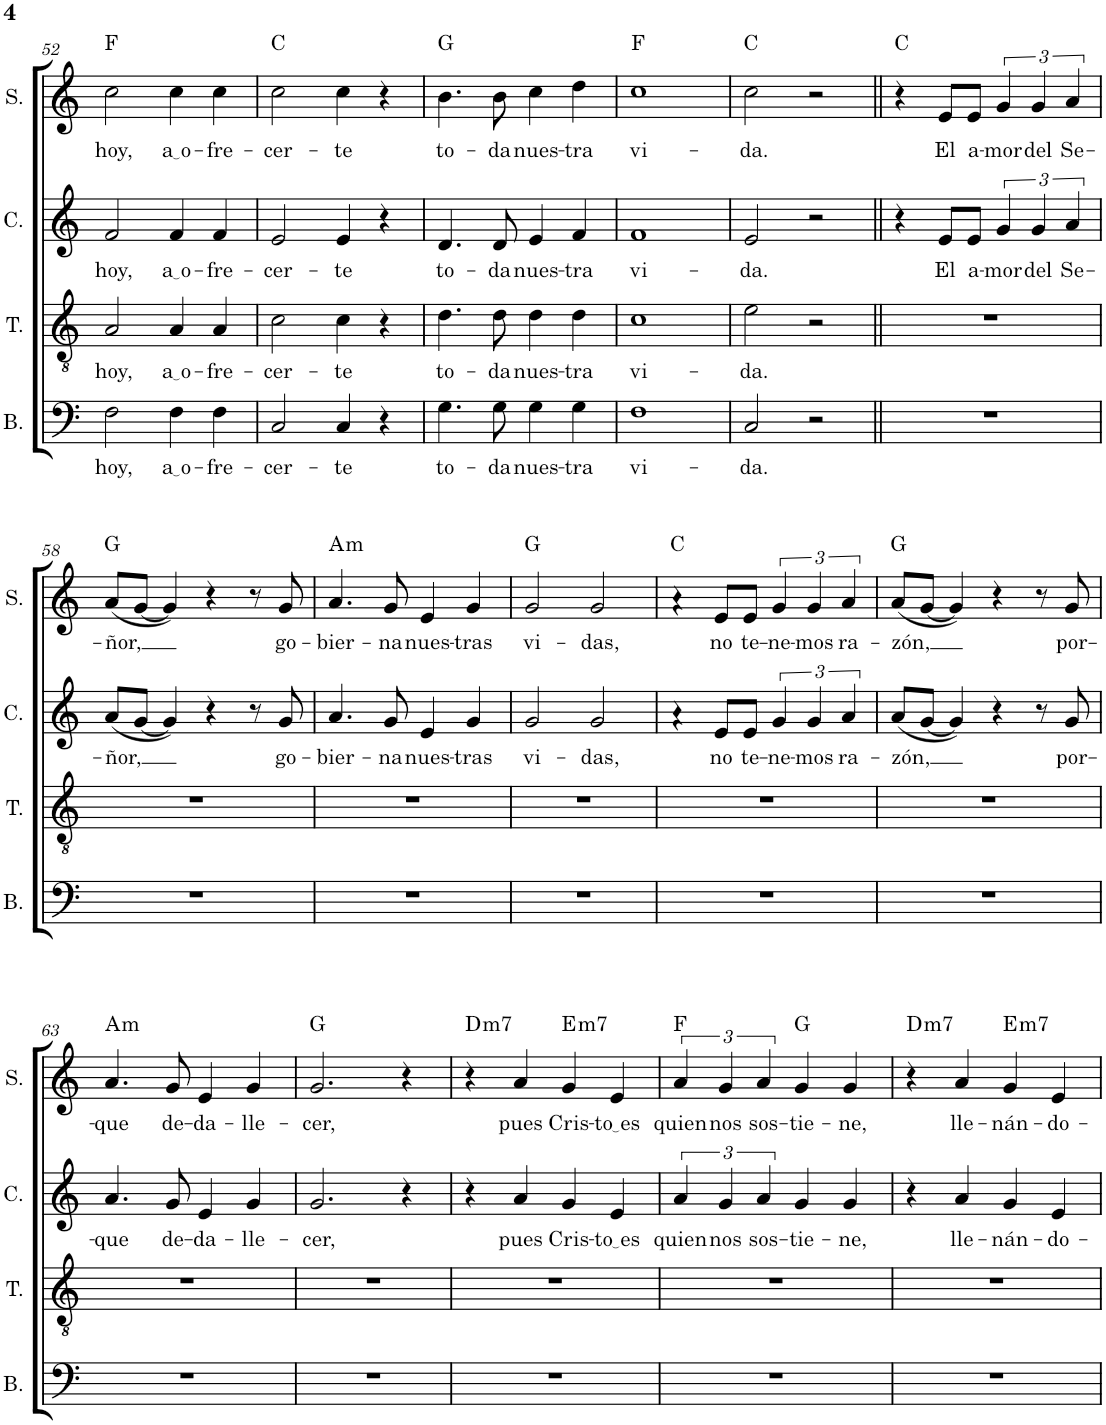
**kern	**text	**kern	**text	**kern	**text	**kern	**text	**harte
*part4	*part4	*part3	*part3	*part2	*part2	*part1	*part1	*part1
*staff4	*staff4	*staff3	*staff3	*staff2	*staff2	*staff1	*staff1	*
*I"Bajo	*	*I"Tenor	*	*I"Contralto	*	*I"Soprano	*	*
*I'B.	*	*I'T.	*	*I'C.	*	*I'S.	*	*
!!LO:PB:g=z
*clefF4	*	*clefGv2	*	*clefG2	*	*clefG2	*	*
*k[]	*	*k[]	*	*k[]	*	*k[]	*	*
*M4/4	*	*M4/4	*	*M4/4	*	*M4/4	*	*
=52	=52	=52	=52	=52	=52	=52	=52	=52
!	!LO:LY:b	!	!LO:LY:b	!	!LO:LY:b	!	!LO:LY:b	!
2F\	hoy,	2A/	hoy,	2f/	hoy,	2cc\	hoy,	F:maj
!	!LO:LY:b	!	!LO:LY:b	!	!LO:LY:b	!	!LO:LY:b	!
4F\	a o	4A/	a o	4f/	a o	4cc\	a o	.
!	!LO:LY:b	!	!LO:LY:b	!	!LO:LY:b	!	!LO:LY:b	!
4F\	-fre-	4A/	-fre-	4f/	-fre-	4cc\	-fre-	.
=53	=53	=53	=53	=53	=53	=53	=53	=53
!	!LO:LY:b	!	!LO:LY:b	!	!LO:LY:b	!	!LO:LY:b	!
2C/	-cer-	2c\	-cer-	2e/	-cer-	2cc\	-cer-	C:maj
!	!LO:LY:b	!	!LO:LY:b	!	!LO:LY:b	!	!LO:LY:b	!
4C/	-te	4c\	-te	4e/	-te	4cc\	-te	.
4r	.	4r	.	4r	.	4r	.	.
=54	=54	=54	=54	=54	=54	=54	=54	=54
!	!LO:LY:b	!	!LO:LY:b	!	!LO:LY:b	!	!LO:LY:b	!
4.G\	to-	4.d\	to-	4.d/	to-	4.b\	to-	G:maj
!	!LO:LY:b	!	!LO:LY:b	!	!LO:LY:b	!	!LO:LY:b	!
8G\	-da	8d\	-da	8d/	-da	8b\	-da	.
!	!LO:LY:b	!	!LO:LY:b	!	!LO:LY:b	!	!LO:LY:b	!
4G\	nues-	4d\	nues-	4e/	nues-	4cc\	nues-	.
!	!LO:LY:b	!	!LO:LY:b	!	!LO:LY:b	!	!LO:LY:b	!
4G\	-tra	4d\	-tra	4f/	-tra	4dd\	-tra	.
=55	=55	=55	=55	=55	=55	=55	=55	=55
!	!LO:LY:b	!	!LO:LY:b	!	!LO:LY:b	!	!LO:LY:b	!
1F	vi-	1c	vi-	1f	vi-	1cc	vi-	F:maj
=56	=56	=56	=56	=56	=56	=56	=56	=56
!	!LO:LY:b	!	!LO:LY:b	!	!LO:LY:b	!	!LO:LY:b	!
2C/	-da.	2e\	-da.	2e/	-da.	2cc\	-da.	C:maj
2r	.	2r	.	2r	.	2r	.	.
=57||	=57||	=57||	=57||	=57||	=57||	=57||	=57||	=57||
1r	.	1r	.	4r	.	4r	.	C:maj
!	!	!	!	!	!LO:LY:b	!	!LO:LY:b	!
.	.	.	.	8e/L	El	8e/L	El	.
!	!	!	!	!	!LO:LY:b	!	!LO:LY:b	!
.	.	.	.	8e/J	a-	8e/J	a-	.
!	!	!	!	!	!LO:LY:b	!	!LO:LY:b	!
.	.	.	.	6g/	-mor	6g/	-mor	.
!	!	!	!	!	!LO:LY:b	!	!LO:LY:b	!
.	.	.	.	6g/	del	6g/	del	.
!	!	!	!	!	!LO:LY:b	!	!LO:LY:b	!
.	.	.	.	6a/	Se-	6a/	Se-	.
!!LO:LB:g=z
=58	=58	=58	=58	=58	=58	=58	=58	=58
!	!	!	!	!	!LO:LY:b	!	!LO:LY:b	!
1r	.	1r	.	(8a/L	-ñor,	(8a/L	-ñor,	G:maj
.	.	.	.	[8g/J	.	[8g/J	.	.
.	.	.	.	4g/])	.	4g/])	.	.
.	.	.	.	4r	.	4r	.	.
.	.	.	.	8r	.	8r	.	.
!	!	!	!	!	!LO:LY:b	!	!LO:LY:b	!
.	.	.	.	8g/	go-	8g/	go-	.
=59	=59	=59	=59	=59	=59	=59	=59	=59
!	!	!	!	!	!LO:LY:b	!	!LO:LY:b	!LO:H:kt=m
1r	.	1r	.	4.a/	-bier-	4.a/	-bier-	A:min
!	!	!	!	!	!LO:LY:b	!	!LO:LY:b	!
.	.	.	.	8g/	-na	8g/	-na	.
!	!	!	!	!	!LO:LY:b	!	!LO:LY:b	!
.	.	.	.	4e/	nues-	4e/	nues-	.
!	!	!	!	!	!LO:LY:b	!	!LO:LY:b	!
.	.	.	.	4g/	-tras	4g/	-tras	.
=60	=60	=60	=60	=60	=60	=60	=60	=60
!	!	!	!	!	!LO:LY:b	!	!LO:LY:b	!
1r	.	1r	.	2g/	vi-	2g/	vi-	G:maj
!	!	!	!	!	!LO:LY:b	!	!LO:LY:b	!
.	.	.	.	2g/	-das,	2g/	-das,	.
=61	=61	=61	=61	=61	=61	=61	=61	=61
1r	.	1r	.	4ra	.	4ra	.	C:maj
!	!	!	!	!	!LO:LY:b	!	!LO:LY:b	!
.	.	.	.	8e/L	no	8e/L	no	.
!	!	!	!	!	!LO:LY:b	!	!LO:LY:b	!
.	.	.	.	8e/J	te-	8e/J	te-	.
!	!	!	!	!	!LO:LY:b	!	!LO:LY:b	!
.	.	.	.	6g/	-ne-	6g/	-ne-	.
!	!	!	!	!	!LO:LY:b	!	!LO:LY:b	!
.	.	.	.	6g/	-mos	6g/	-mos	.
!	!	!	!	!	!LO:LY:b	!	!LO:LY:b	!
.	.	.	.	6a/	ra-	6a/	ra-	.
=62	=62	=62	=62	=62	=62	=62	=62	=62
!	!	!	!	!	!LO:LY:b	!	!LO:LY:b	!
1r	.	1r	.	(8a/L	-zón,	(8a/L	-zón,	G:maj
.	.	.	.	[8g/J	.	[8g/J	.	.
.	.	.	.	4g/])	.	4g/])	.	.
.	.	.	.	4r	.	4r	.	.
.	.	.	.	8r	.	8r	.	.
!	!	!	!	!	!LO:LY:b	!	!LO:LY:b	!
.	.	.	.	8g/	por-	8g/	por-	.
!!LO:LB:g=z
=63	=63	=63	=63	=63	=63	=63	=63	=63
!	!	!	!	!	!LO:LY:b	!	!LO:LY:b	!LO:H:kt=m
1r	.	1r	.	4.a/	-que	4.a/	-que	A:min
!	!	!	!	!	!LO:LY:b	!	!LO:LY:b	!
.	.	.	.	8g/	de-	8g/	de-	.
!	!	!	!	!	!LO:LY:b	!	!LO:LY:b	!
.	.	.	.	4e/	-da-	4e/	-da-	.
!	!	!	!	!	!LO:LY:b	!	!LO:LY:b	!
.	.	.	.	4g/	-lle-	4g/	-lle-	.
=64	=64	=64	=64	=64	=64	=64	=64	=64
!	!	!	!	!	!LO:LY:b	!	!LO:LY:b	!
1r	.	1r	.	2.g/	-cer,	2.g/	-cer,	G:maj
.	.	.	.	4r	.	4r	.	.
=65	=65	=65	=65	=65	=65	=65	=65	=65
!	!	!	!	!	!	!	!	!LO:H:kt=m7
1r	.	1r	.	4r	.	4r	.	D:min7
!	!	!	!	!	!LO:LY:b	!	!LO:LY:b	!
.	.	.	.	4a/	pues	4a/	pues	.
!	!	!	!	!	!LO:LY:b	!	!LO:LY:b	!LO:H:kt=m7
.	.	.	.	4g/	Cris-	4g/	Cris-	E:min7
!	!	!	!	!	!LO:LY:b	!	!LO:LY:b	!
.	.	.	.	4e/	to es	4e/	to es	.
=66	=66	=66	=66	=66	=66	=66	=66	=66
!	!	!	!	!	!LO:LY:b	!	!LO:LY:b	!
1r	.	1r	.	6a/	quien	6a/	quien	F:maj
!	!	!	!	!	!LO:LY:b	!	!LO:LY:b	!
.	.	.	.	6g/	nos	6g/	nos	.
!	!	!	!	!	!LO:LY:b	!	!LO:LY:b	!
.	.	.	.	6a/	sos-	6a/	sos-	.
!	!	!	!	!	!LO:LY:b	!	!LO:LY:b	!
.	.	.	.	4g/	-tie-	4g/	-tie-	G:maj
!	!	!	!	!	!LO:LY:b	!	!LO:LY:b	!
.	.	.	.	4g/	-ne,	4g/	-ne,	.
=67	=67	=67	=67	=67	=67	=67	=67	=67
!	!	!	!	!	!	!	!	!LO:H:kt=m7
1r	.	1r	.	4r	.	4r	.	D:min7
!	!	!	!	!	!LO:LY:b	!	!LO:LY:b	!
.	.	.	.	4a/	-lle-	4a/	-lle-	.
!	!	!	!	!	!LO:LY:b	!	!LO:LY:b	!LO:H:kt=m7
.	.	.	.	4g/	-nán-	4g/	-nán-	E:min7
!	!	!	!	!	!LO:LY:b	!	!LO:LY:b	!
.	.	.	.	4e/	-do-	4e/	-do-	.
=	=	=	=	=	=	=	=	=
*-	*-	*-	*-	*-	*-	*-	*-	*-
